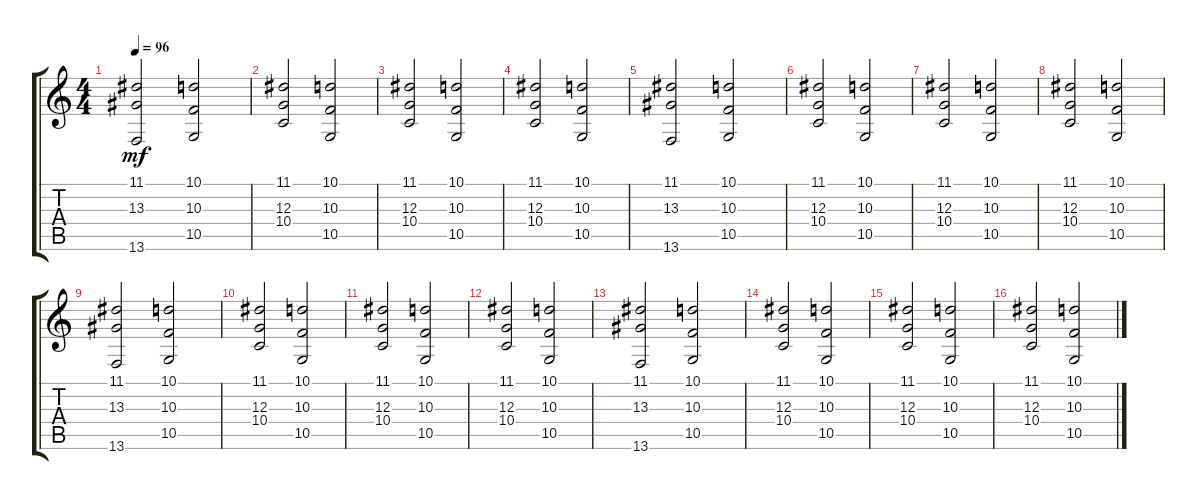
\track "" {instrument synthstrings1}
\staff {score tabs}
\tuning (E4 B3 G3 D3 A2 E2) {hide}
\ts (4 4)
\tempo 96
\clef g2
\ks c
(11.1 13.3 13.6).2{dy mf} (10.1 10.3 10.5).2 |
(11.1 12.3 10.4).2 (10.1 10.3 10.5).2 |
(11.1 12.3 10.4).2 (10.1 10.3 10.5).2 |
(11.1 12.3 10.4).2 (10.1 10.3 10.5).2 |
(11.1 13.3 13.6).2 (10.1 10.3 10.5).2 |
(11.1 12.3 10.4).2 (10.1 10.3 10.5).2 |
(11.1 12.3 10.4).2 (10.1 10.3 10.5).2 |
(11.1 12.3 10.4).2 (10.1 10.3 10.5).2 |
(11.1 13.3 13.6).2 (10.1 10.3 10.5).2 |
(11.1 12.3 10.4).2 (10.1 10.3 10.5).2 |
(11.1 12.3 10.4).2 (10.1 10.3 10.5).2 |
(11.1 12.3 10.4).2 (10.1 10.3 10.5).2 |
(11.1 13.3 13.6).2 (10.1 10.3 10.5).2 |
(11.1 12.3 10.4).2 (10.1 10.3 10.5).2 |
(11.1 12.3 10.4).2 (10.1 10.3 10.5).2 |
(11.1 12.3 10.4).2 (10.1 10.3 10.5).2
